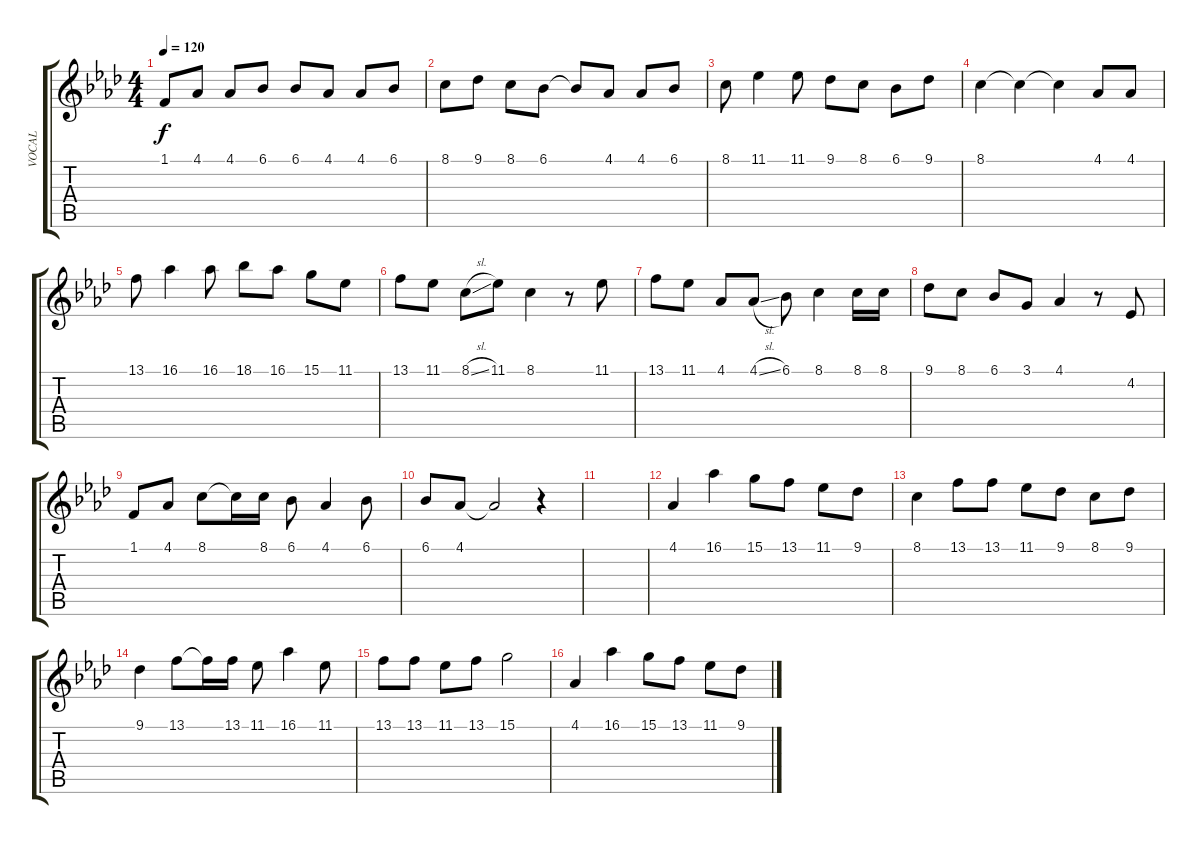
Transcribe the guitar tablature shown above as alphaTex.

\track ("VOCAL" "VOCAL") {instrument oboe}
\staff {score tabs}
\tuning (E4 B3 G3 D3 A2 E2) {hide}
\ts (4 4)
\tempo 120
\clef g2
\ks ab
1.1.8{dy f} 4.1.8 4.1.8 6.1.8 6.1.8 4.1.8 4.1.8 6.1.8 |
8.1.8 9.1.8 8.1.8 6.1.8 6.1{t}.8 4.1.8 4.1.8 6.1.8 |
8.1.8 11.1.4 11.1.8 9.1.8 8.1.8 6.1.8 9.1.8 |
8.1.4 8.1{t}.4 8.1{t}.4 4.1.8 4.1.8 |
13.1.8 16.1.4 16.1.8 18.1.8 16.1.8 15.1.8 11.1.8 |
13.1.8 11.1.8 8.1{sl}.8 11.1.8 8.1.4 r.8 11.1.8 |
13.1.8 11.1.8 4.1.8 4.1{sl}.8 6.1.8 8.1.4 8.1.16 8.1.16 |
9.1.8 8.1.8 6.1.8 3.1.8 4.1.4 r.8 4.2.8 |
1.1.8 4.1.8 8.1.8 8.1{t}.16 8.1.16 6.1.8 4.1.4 6.1.8 |
6.1.8 4.1.8 4.1{t}.2 r.4 |
|
4.1.4 16.1.4 15.1.8 13.1.8 11.1.8 9.1.8 |
8.1.4 13.1.8 13.1.8 11.1.8 9.1.8 8.1.8 9.1.8 |
9.1.4 13.1.8 13.1{t}.16 13.1.16 11.1.8 16.1.4 11.1.8 |
13.1.8 13.1.8 11.1.8 13.1.8 15.1.2 |
4.1.4 16.1.4 15.1.8 13.1.8 11.1.8 9.1.8
